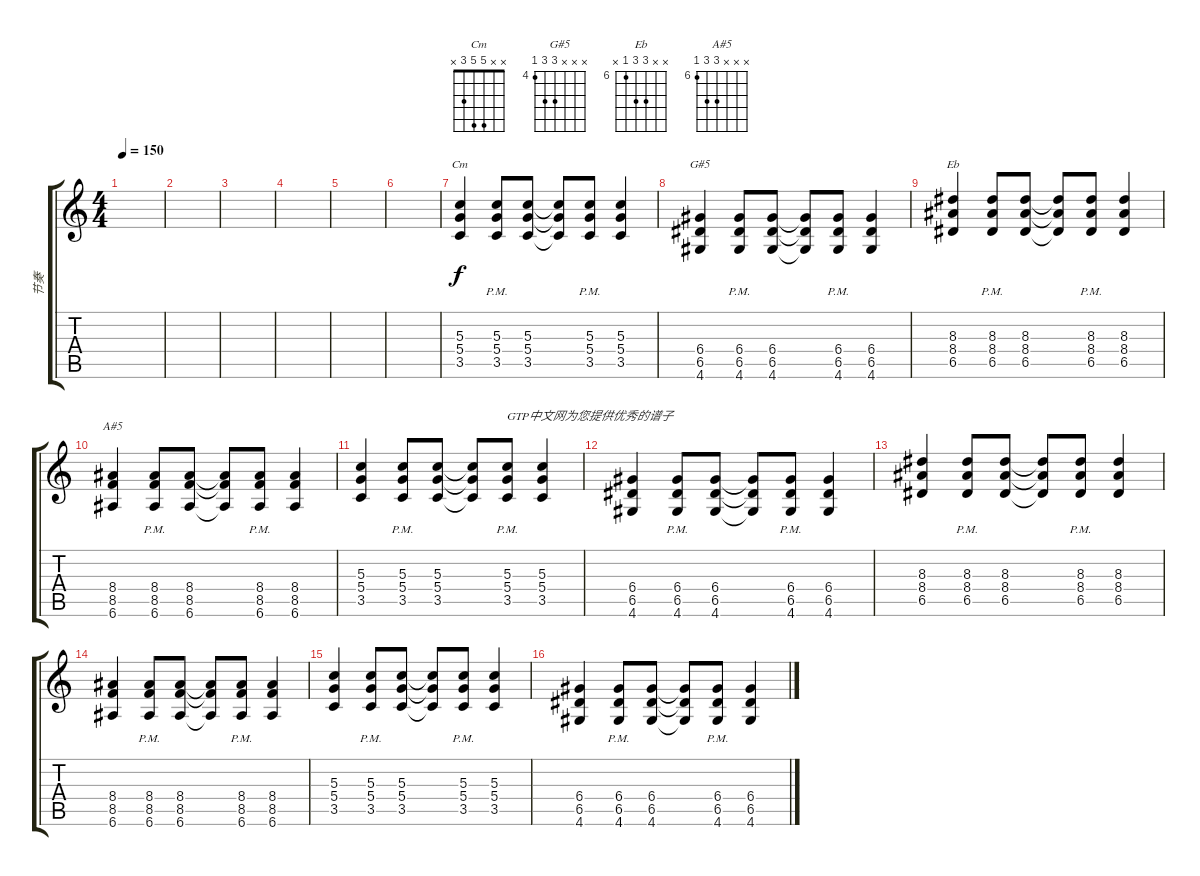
\track ("节奏" "节奏") {instrument overdrivenguitar}
\staff {score tabs}
\tuning (E4 B3 G3 D3 A2 E2) {hide}
\chord ("Cm" x x 5 5 3 x)
\chord ("G#5" x x x 6 6 4) {firstfret 4}
\chord ("Eb" x x 8 8 6 x) {firstfret 6}
\chord ("A#5" x x x 8 8 6) {firstfret 6}
\ts (4 4)
\tempo 150
\clef g2
\ks c
|
|
|
|
|
|
(5.3 5.4 3.5).4{ch "Cm"} (5.3{pm} 5.4 3.5).8 (5.3 5.4 3.5).8 (5.3{t} 5.4{t} 3.5{t}).8 (5.3 5.4 3.5{pm}).8 (5.3 5.4 3.5).4 |
(6.4 6.5 4.6).4{ch "G#5"} (6.4 6.5 4.6{pm}).8 (6.4 6.5 4.6).8 (6.4{t} 6.5{t} 4.6{t}).8 (6.4{pm} 6.5 4.6).8 (6.4 6.5 4.6).4 |
(8.3 8.4 6.5).4{ch "Eb"} (8.3 8.4 6.5{pm}).8 (8.3 8.4 6.5).8 (8.3{t} 8.4{t} 6.5{t}).8 (8.3 8.4{pm} 6.5).8 (8.3 8.4 6.5).4 |
(8.4 8.5 6.6).4{ch "A#5"} (8.4 8.5 6.6{pm}).8 (8.4 8.5 6.6).8 (8.4{t} 8.5{t} 6.6{t}).8 (8.4 8.5 6.6{pm}).8 (8.4 8.5 6.6).4 |
(5.3 5.4 3.5).4 (5.3{pm} 5.4 3.5).8 (5.3 5.4 3.5).8 (5.3{t} 5.4{t} 3.5{t}).8 (5.3 5.4 3.5{pm}).8{txt "GTP中文网为您提供优秀的谱子"} (5.3 5.4 3.5).4 |
(6.4 6.5 4.6).4 (6.4 6.5 4.6{pm}).8 (6.4 6.5 4.6).8 (6.4{t} 6.5{t} 4.6{t}).8 (6.4{pm} 6.5 4.6).8 (6.4 6.5 4.6).4 |
(8.3 8.4 6.5).4 (8.3 8.4 6.5{pm}).8 (8.3 8.4 6.5).8 (8.3{t} 8.4{t} 6.5{t}).8 (8.3 8.4{pm} 6.5).8 (8.3 8.4 6.5).4 |
(8.4 8.5 6.6).4 (8.4 8.5 6.6{pm}).8 (8.4 8.5 6.6).8 (8.4{t} 8.5{t} 6.6{t}).8 (8.4 8.5 6.6{pm}).8 (8.4 8.5 6.6).4 |
(5.3 5.4 3.5).4 (5.3{pm} 5.4 3.5).8 (5.3 5.4 3.5).8 (5.3{t} 5.4{t} 3.5{t}).8 (5.3 5.4 3.5{pm}).8 (5.3 5.4 3.5).4 |
(6.4 6.5 4.6).4 (6.4 6.5 4.6{pm}).8 (6.4 6.5 4.6).8 (6.4{t} 6.5{t} 4.6{t}).8 (6.4{pm} 6.5 4.6).8 (6.4 6.5 4.6).4
